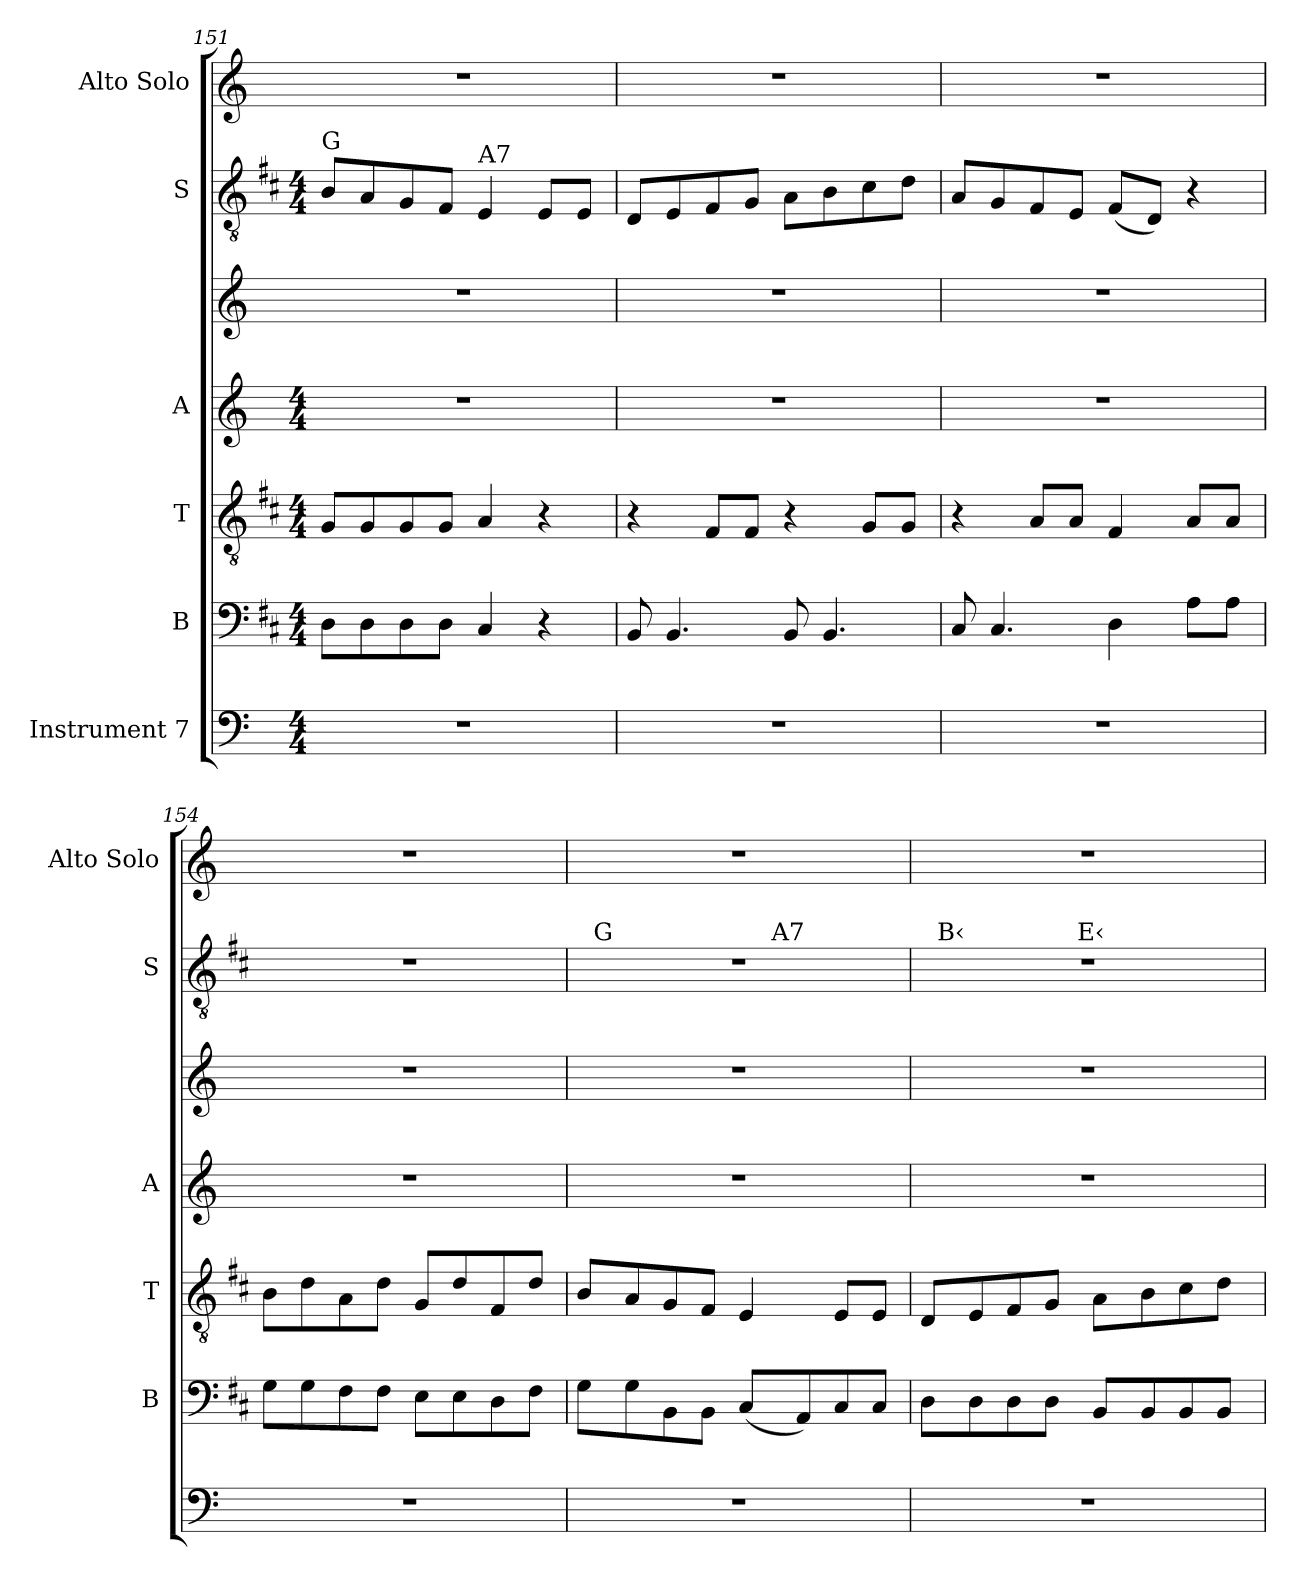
**kern	**kern	**kern	**kern	**kern	**kern	**kern
*part7	*part6	*part5	*part4	*part3	*part2	*part1
*staff7	*staff6	*staff5	*staff4	*staff3	*staff2	*staff1
*I"Instrument 7	*I"B	*I"T	*I"A	*	*I"S	*I"Alto Solo
*	*I'B	*I'T	*I'A	*	*I'S	*I'Alto Solo
*clefF4	*clefF4	*clefGv2	*clefG2	*clefG2	*clefGv2	*clefG2
*k[]	*k[f#c#]	*k[f#c#]	*k[]	*k[]	*k[f#c#]	*k[]
*C:	*D:	*D:	*C:	*C:	*D:	*C:
*M4/4	*M4/4	*M4/4	*M4/4	*	*M4/4	*
=151	=151	=151	=151	=151	=151	=151
!	!	!	!	!	!LO:TX:a:t=G	!
1r	8D\L	8G/L	1r	1r	8B/L	1r
.	8D\	8G/	.	.	8A/	.
.	8D\	8G/	.	.	8G/	.
.	8D\J	8G/J	.	.	8F#/J	.
!	!	!	!	!	!LO:TX:a:t=A7	!
.	4C#/	4A/	.	.	4E/	.
.	4r	4r	.	.	8E/L	.
.	.	.	.	.	8E/J	.
!!LO:PB:g=z
=152	=152	=152	=152	=152	=152	=152
1r	8BB/	4r	1r	1r	8D/L	1r
.	4.BB/	.	.	.	8E/	.
.	.	8F#/L	.	.	8F#/	.
.	.	8F#/J	.	.	8G/J	.
.	8BB/	4r	.	.	8A\L	.
.	4.BB/	.	.	.	8B\	.
.	.	8G/L	.	.	8c#\	.
.	.	8G/J	.	.	8d\J	.
=153	=153	=153	=153	=153	=153	=153
1r	8C#/	4r	1r	1r	8A/L	1r
.	4.C#/	.	.	.	8G/	.
.	.	8A/L	.	.	8F#/	.
.	.	8A/J	.	.	8E/J	.
.	4D\	4F#/	.	.	(<8F#/L	.
.	.	.	.	.	8D/J)	.
.	8A\L	8A/L	.	.	4r	.
.	8A\J	8A/J	.	.	.	.
=154	=154	=154	=154	=154	=154	=154
1r	8G\L	8B\L	1r	1r	1r	1r
.	8G\	8d\	.	.	.	.
.	8F#\	8A\	.	.	.	.
.	8F#\J	8d\J	.	.	.	.
.	8E\L	8G/L	.	.	.	.
.	8E\	8d/	.	.	.	.
.	8D\	8F#/	.	.	.	.
.	8F#\J	8d/J	.	.	.	.
!!LO:LB:g=z
=155	=155	=155	=155	=155	=155	=155
*	*	*	*	*	*^	*
*	*	*	*	*	*	*^	*
1r	8G\L	8B/L	1r	1r	1r	32ryy	2ryy	1r
!	!	!	!	!	!	!LO:TX:a:t=G	!	!
.	.	.	.	.	.	2ryy	.	.
.	8G\	8A/	.	.	.	.	.	.
.	8BB\	8G/	.	.	.	.	.	.
.	8BB\J	8F#/J	.	.	.	.	.	.
.	(<8C#/L	4E/	.	.	.	.	16ryy	.
.	.	.	.	.	.	4...ryy	.	.
!	!	!	!	!	!	!	!LO:TX:a:t=A7	!
.	.	.	.	.	.	.	4..ryy	.
.	8AA/)	.	.	.	.	.	.	.
.	8C#/	8E/L	.	.	.	.	.	.
.	8C#/J	8E/J	.	.	.	.	.	.
=156	=156	=156	=156	=156	=156	=156	=156	=156
1r	8D\L	8D/L	1r	1r	1r	32ryy	4...ryy	1r
!	!	!	!	!	!	!LO:TX:a:t=B‹	!	!
.	.	.	.	.	.	2ryy	.	.
.	8D\	8E/	.	.	.	.	.	.
.	8D\	8F#/	.	.	.	.	.	.
.	8D\J	8G/J	.	.	.	.	.	.
!	!	!	!	!	!	!	!LO:TX:a:t=E‹	!
.	.	.	.	.	.	.	2ryy	.
.	8BB/L	8A\L	.	.	.	.	.	.
.	.	.	.	.	.	4...ryy	.	.
.	8BB/	8B\	.	.	.	.	.	.
.	8BB/	8c#\	.	.	.	.	.	.
.	8BB/J	8d\J	.	.	.	.	.	.
.	.	.	.	.	.	.	32ryy	.
*	*	*	*	*	*v	*v	*v	*
=	=	=	=	=	=	=
*-	*-	*-	*-	*-	*-	*-
